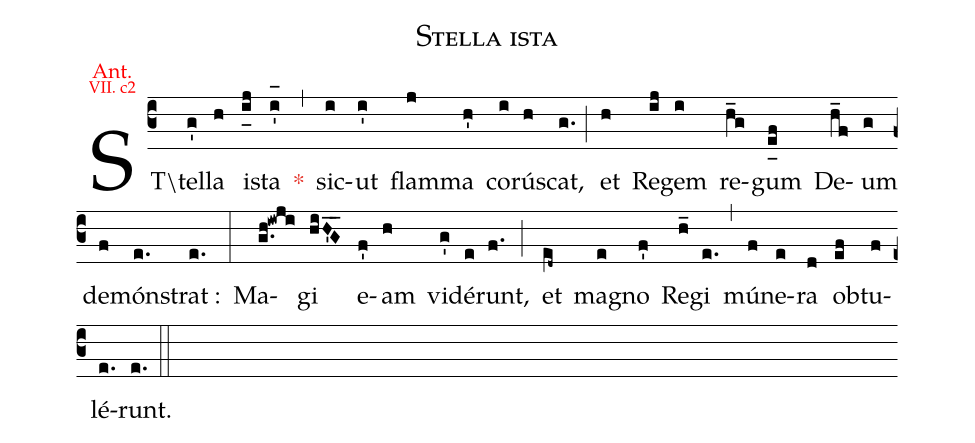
name:Stella ista;
office-part:Antiphona;
annotation: {\color{red}\footnotesize Ant.};
annotation: {\color{red}\scriptsize VII. c2};
%%
(c3) ST\tel(g')la(h) i(i_[uh:l]j)sta(i'_[oh:h]) <c>*</c>(,) sic(i)ut(i') flam(j)ma(h') co(i)rú(h)scat,(g.) (;) et(h) Re(ij)gem(i) re(h_g)gum(e_[uh:l]f) De(h_f)um(g) de(f)món(e.)strat :(e.) (:) Ma(g.h!iwji)gi(hiH'_G_) e(f')am(h) vi(g')dé(e)runt,(f.) (;) et(e[ll:1]d~) ma(e)gno(f') Re(h_)gi(e.) (,) mú(f)ne(e)ra(d) ob(ef)tu(f)lé(e.)runt.(e.) (::)
